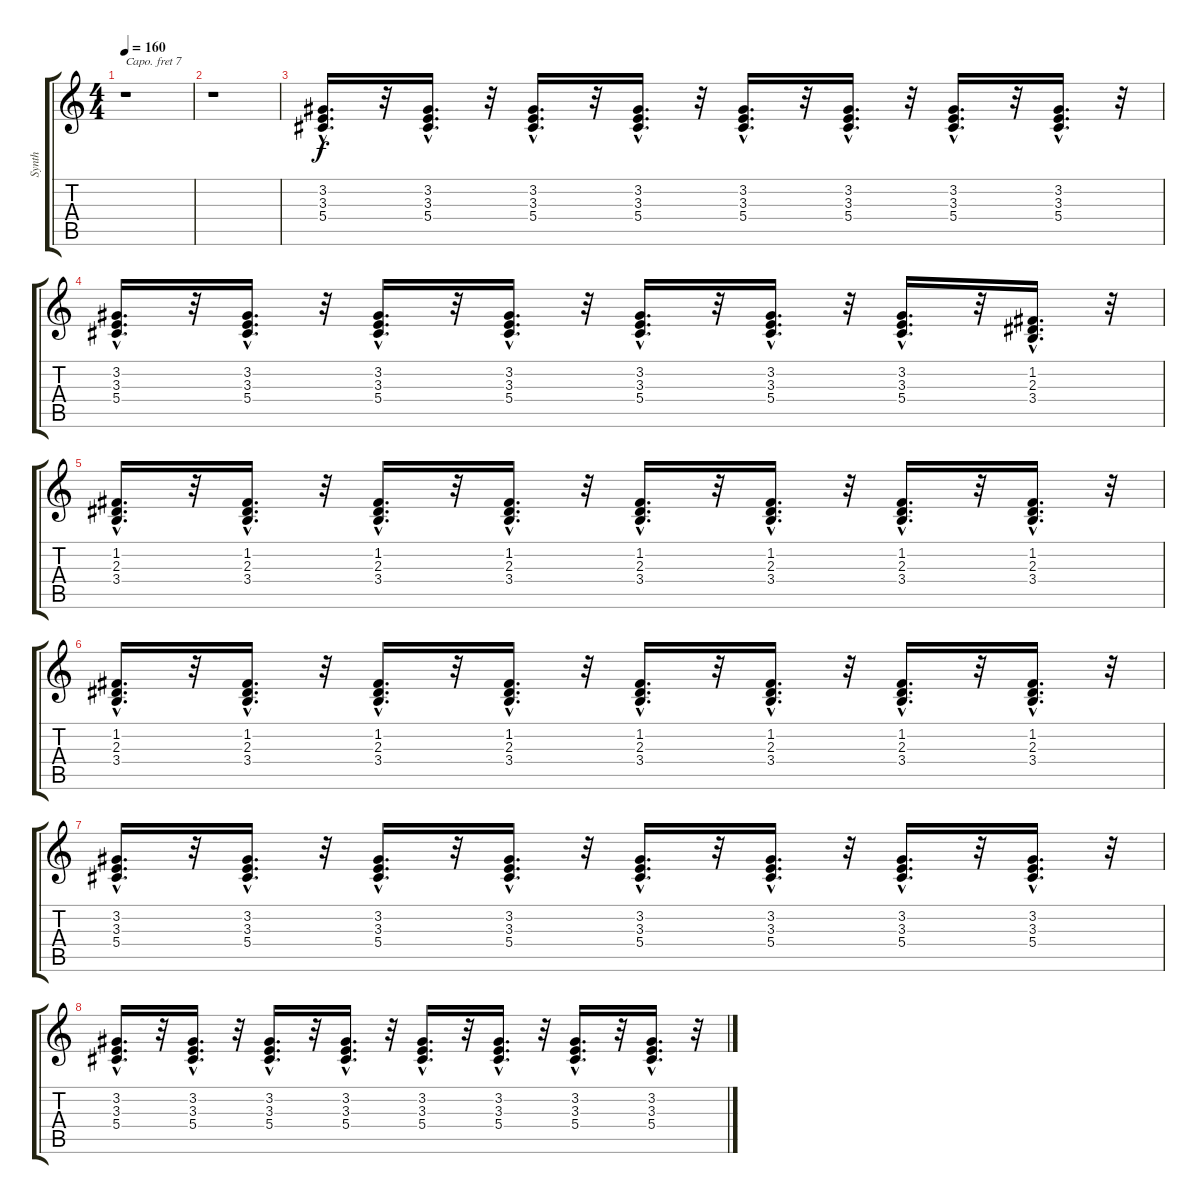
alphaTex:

\track ("Synth" "Synth") {instrument acousticgrandpiano}
\staff {score tabs}
\capo 7
\tuning (Eb4 Bb3 Gb3 Db3 Ab2 Eb2) {hide}
\ts (4 4)
\tempo 160
\clef g2
\ks c
r.1{dy f} |
r.1 |
(3.2{hac} 3.3{hac} 5.4{hac}).16{d} r.32 (3.2{hac} 3.3{hac} 5.4{hac}).16{d} r.32 (3.2{hac} 3.3{hac} 5.4{hac}).16{d} r.32 (3.2{hac} 3.3{hac} 5.4{hac}).16{d} r.32 (3.2{hac} 3.3{hac} 5.4{hac}).16{d} r.32 (3.2{hac} 3.3{hac} 5.4{hac}).16{d} r.32 (3.2{hac} 3.3{hac} 5.4{hac}).16{d} r.32 (3.2{hac} 3.3{hac} 5.4{hac}).16{d} r.32 |
(3.2{hac} 3.3{hac} 5.4{hac}).16{d} r.32 (3.2{hac} 3.3{hac} 5.4{hac}).16{d} r.32 (3.2{hac} 3.3{hac} 5.4{hac}).16{d} r.32 (3.2{hac} 3.3{hac} 5.4{hac}).16{d} r.32 (3.2{hac} 3.3{hac} 5.4{hac}).16{d} r.32 (3.2{hac} 3.3{hac} 5.4{hac}).16{d} r.32 (3.2{hac} 3.3{hac} 5.4{hac}).16{d} r.32 (1.2{hac} 2.3{hac} 3.4{hac}).16{d} r.32 |
(1.2{hac} 2.3{hac} 3.4{hac}).16{d} r.32 (1.2{hac} 2.3{hac} 3.4{hac}).16{d} r.32 (1.2{hac} 2.3{hac} 3.4{hac}).16{d} r.32 (1.2{hac} 2.3{hac} 3.4{hac}).16{d} r.32 (1.2{hac} 2.3{hac} 3.4{hac}).16{d} r.32 (1.2{hac} 2.3{hac} 3.4{hac}).16{d} r.32 (1.2{hac} 2.3{hac} 3.4{hac}).16{d} r.32 (1.2{hac} 2.3{hac} 3.4{hac}).16{d} r.32 |
(1.2{hac} 2.3{hac} 3.4{hac}).16{d} r.32 (1.2{hac} 2.3{hac} 3.4{hac}).16{d} r.32 (1.2{hac} 2.3{hac} 3.4{hac}).16{d} r.32 (1.2{hac} 2.3{hac} 3.4{hac}).16{d} r.32 (1.2{hac} 2.3{hac} 3.4{hac}).16{d} r.32 (1.2{hac} 2.3{hac} 3.4{hac}).16{d} r.32 (1.2{hac} 2.3{hac} 3.4{hac}).16{d} r.32 (1.2{hac} 2.3{hac} 3.4{hac}).16{d} r.32 |
(3.2{hac} 3.3{hac} 5.4{hac}).16{d} r.32 (3.2{hac} 3.3{hac} 5.4{hac}).16{d} r.32 (3.2{hac} 3.3{hac} 5.4{hac}).16{d} r.32 (3.2{hac} 3.3{hac} 5.4{hac}).16{d} r.32 (3.2{hac} 3.3{hac} 5.4{hac}).16{d} r.32 (3.2{hac} 3.3{hac} 5.4{hac}).16{d} r.32 (3.2{hac} 3.3{hac} 5.4{hac}).16{d} r.32 (3.2{hac} 3.3{hac} 5.4{hac}).16{d} r.32 |
(3.2{hac} 3.3{hac} 5.4{hac}).16{d} r.32 (3.2{hac} 3.3{hac} 5.4{hac}).16{d} r.32 (3.2{hac} 3.3{hac} 5.4{hac}).16{d} r.32 (3.2{hac} 3.3{hac} 5.4{hac}).16{d} r.32 (3.2{hac} 3.3{hac} 5.4{hac}).16{d} r.32 (3.2{hac} 3.3{hac} 5.4{hac}).16{d} r.32 (3.2{hac} 3.3{hac} 5.4{hac}).16{d} r.32 (3.2{hac} 3.3{hac} 5.4{hac}).16{d} r.32
